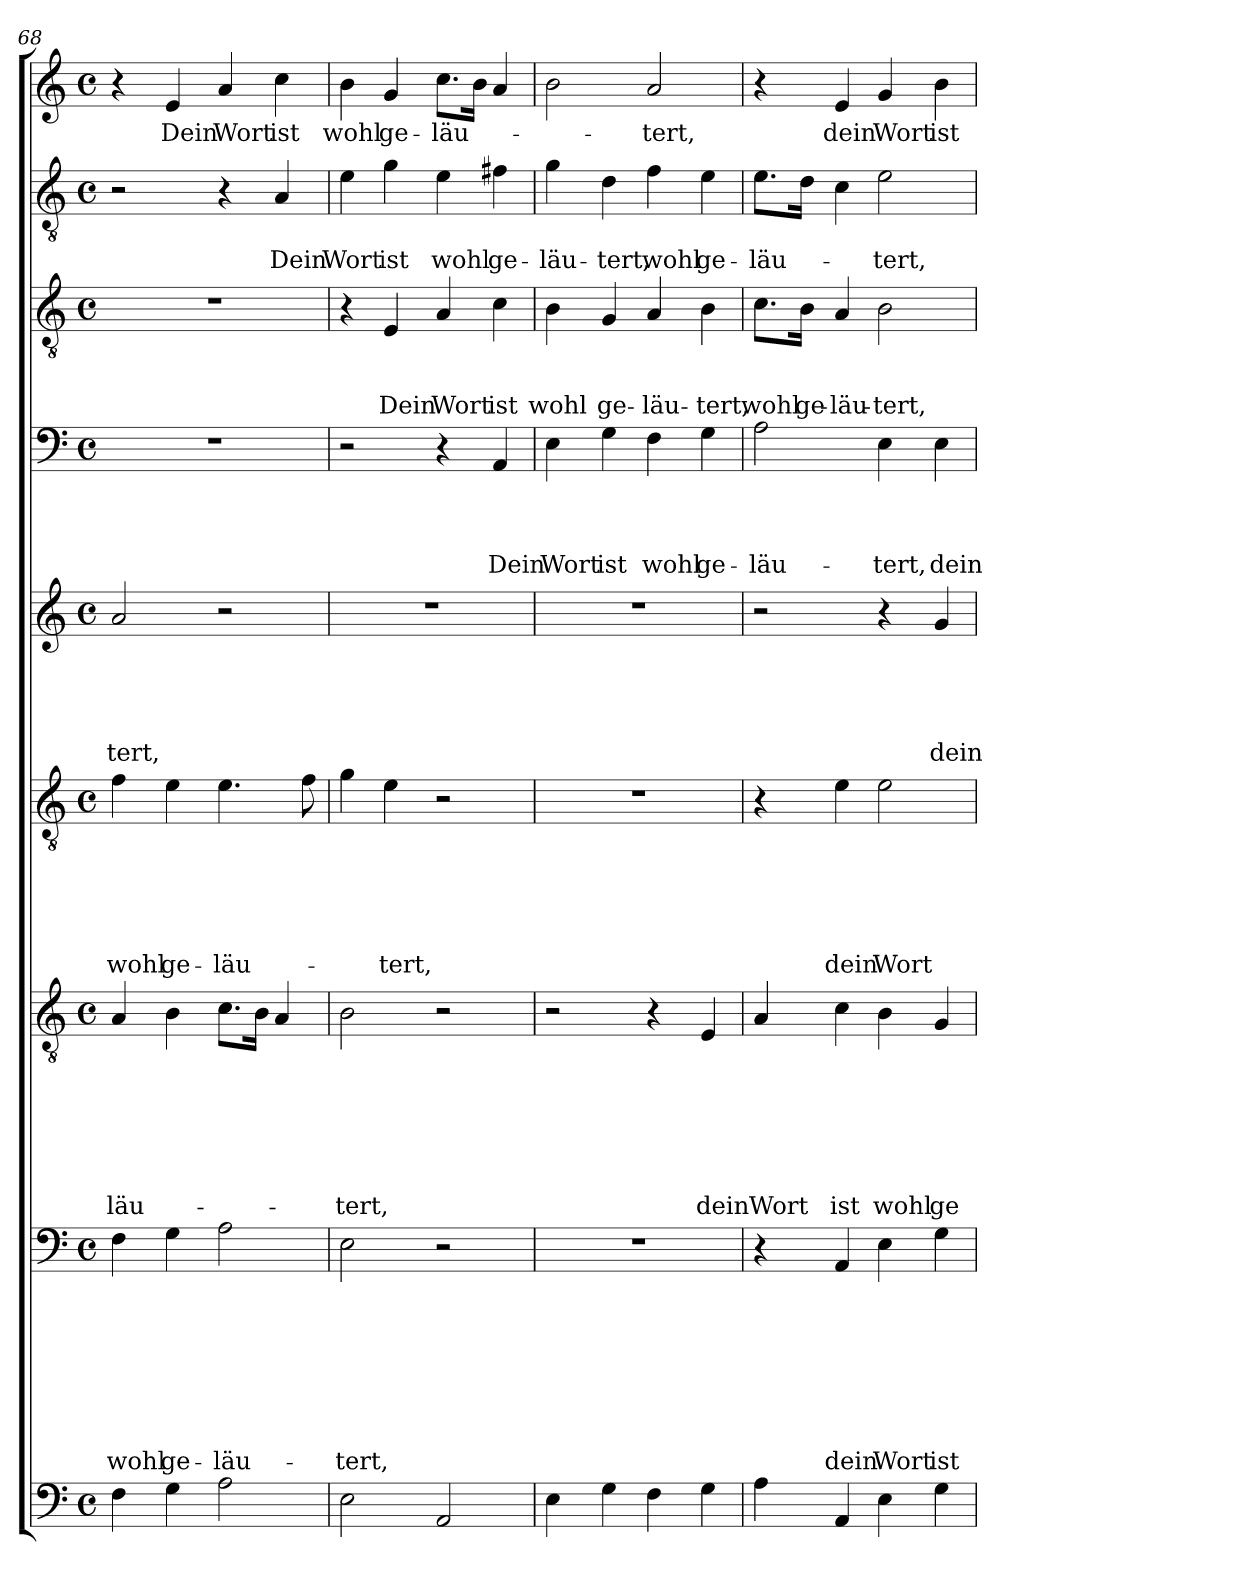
**kern	**kern	**text	**text	**text	**text	**text	**text	**text	**text	**kern	**text	**text	**text	**text	**text	**text	**text	**kern	**text	**text	**text	**text	**text	**text	**kern	**text	**text	**text	**text	**text	**kern	**text	**text	**text	**text	**kern	**text	**text	**text	**kern	**text	**text	**kern	**text
*part9	*part8	*part8	*part8	*part8	*part8	*part8	*part8	*part8	*part8	*part7	*part7	*part7	*part7	*part7	*part7	*part7	*part7	*part6	*part6	*part6	*part6	*part6	*part6	*part6	*part5	*part5	*part5	*part5	*part5	*part5	*part4	*part4	*part4	*part4	*part4	*part3	*part3	*part3	*part3	*part2	*part2	*part2	*part1	*part1
*staff9	*staff8	*staff8	*staff8	*staff8	*staff8	*staff8	*staff8	*staff8	*staff8	*staff7	*staff7	*staff7	*staff7	*staff7	*staff7	*staff7	*staff7	*staff6	*staff6	*staff6	*staff6	*staff6	*staff6	*staff6	*staff5	*staff5	*staff5	*staff5	*staff5	*staff5	*staff4	*staff4	*staff4	*staff4	*staff4	*staff3	*staff3	*staff3	*staff3	*staff2	*staff2	*staff2	*staff1	*staff1
*clefF4	*clefF4	*	*	*	*	*	*	*	*	*clefGv2	*	*	*	*	*	*	*	*clefGv2	*	*	*	*	*	*	*clefG2	*	*	*	*	*	*clefF4	*	*	*	*	*clefGv2	*	*	*	*clefGv2	*	*	*clefG2	*
*k[]	*k[]	*	*	*	*	*	*	*	*	*k[]	*	*	*	*	*	*	*	*k[]	*	*	*	*	*	*	*k[]	*	*	*	*	*	*k[]	*	*	*	*	*k[]	*	*	*	*k[]	*	*	*k[]	*
*C:	*C:	*	*	*	*	*	*	*	*	*C:	*	*	*	*	*	*	*	*C:	*	*	*	*	*	*	*C:	*	*	*	*	*	*C:	*	*	*	*	*C:	*	*	*	*C:	*	*	*C:	*
*M4/4	*M4/4	*	*	*	*	*	*	*	*	*M4/4	*	*	*	*	*	*	*	*M4/4	*	*	*	*	*	*	*M4/4	*	*	*	*	*	*M4/4	*	*	*	*	*M4/4	*	*	*	*M4/4	*	*	*M4/4	*
*met(c)	*met(c)	*	*	*	*	*	*	*	*	*met(c)	*	*	*	*	*	*	*	*met(c)	*	*	*	*	*	*	*met(c)	*	*	*	*	*	*met(c)	*	*	*	*	*met(c)	*	*	*	*met(c)	*	*	*met(c)	*
=68	=68	=68	=68	=68	=68	=68	=68	=68	=68	=68	=68	=68	=68	=68	=68	=68	=68	=68	=68	=68	=68	=68	=68	=68	=68	=68	=68	=68	=68	=68	=68	=68	=68	=68	=68	=68	=68	=68	=68	=68	=68	=68	=68	=68
!	!	!	!	!	!	!	!	!	!LO:LY:b	!	!	!	!	!	!	!	!LO:LY:b	!	!	!	!	!	!	!LO:LY:b	!	!	!	!	!	!LO:LY:b	!	!	!	!	!	!	!	!	!	!	!	!	!	!
4F\	4F\	.	.	.	.	.	.	.	wohl	4A/	.	.	.	.	.	.	-läu-	4f\	.	.	.	.	.	wohl	2a/	.	.	.	.	-tert,	1r	.	.	.	.	1r	.	.	.	2r	.	.	4r	.
!	!	!	!	!	!	!	!	!	!LO:LY:b	!	!	!	!	!	!	!	!	!	!	!	!	!	!	!LO:LY:b	!	!	!	!	!	!	!	!	!	!	!	!	!	!	!	!	!	!	!	!LO:LY:b
4G\	4G\	.	.	.	.	.	.	.	ge-	4B\	.	.	.	.	.	.	.	4e\	.	.	.	.	.	ge-	.	.	.	.	.	.	.	.	.	.	.	.	.	.	.	.	.	.	4e/	Dein
!	!	!	!	!	!	!	!	!	!LO:LY:b	!	!	!	!	!	!	!	!	!	!	!	!	!	!	!LO:LY:b	!	!	!	!	!	!	!	!	!	!	!	!	!	!	!	!	!	!	!	!LO:LY:b
2A\	2A\	.	.	.	.	.	.	.	-läu-	8.c\L	.	.	.	.	.	.	.	4.e\	.	.	.	.	.	-läu-	2r	.	.	.	.	.	.	.	.	.	.	.	.	.	.	4r	.	.	4a/	Wort
.	.	.	.	.	.	.	.	.	.	16B\Jk	.	.	.	.	.	.	.	.	.	.	.	.	.	.	.	.	.	.	.	.	.	.	.	.	.	.	.	.	.	.	.	.	.	.
!	!	!	!	!	!	!	!	!	!	!	!	!	!	!	!	!	!	!	!	!	!	!	!	!	!	!	!	!	!	!	!	!	!	!	!	!	!	!	!	!	!	!LO:LY:b	!	!LO:LY:b
.	.	.	.	.	.	.	.	.	.	4A/	.	.	.	.	.	.	.	.	.	.	.	.	.	.	.	.	.	.	.	.	.	.	.	.	.	.	.	.	.	4A/	.	Dein	4cc\	ist
.	.	.	.	.	.	.	.	.	.	.	.	.	.	.	.	.	.	8f\	.	.	.	.	.	.	.	.	.	.	.	.	.	.	.	.	.	.	.	.	.	.	.	.	.	.
=69	=69	=69	=69	=69	=69	=69	=69	=69	=69	=69	=69	=69	=69	=69	=69	=69	=69	=69	=69	=69	=69	=69	=69	=69	=69	=69	=69	=69	=69	=69	=69	=69	=69	=69	=69	=69	=69	=69	=69	=69	=69	=69	=69	=69
!	!	!	!	!	!	!	!	!	!LO:LY:b	!	!	!	!	!	!	!	!LO:LY:b	!	!	!	!	!	!	!	!	!	!	!	!	!	!	!	!	!	!	!	!	!	!	!	!	!LO:LY:b	!	!LO:LY:b
2E\	2E\	.	.	.	.	.	.	.	-tert,	2B\	.	.	.	.	.	.	-tert,	4g\	.	.	.	.	.	.	1r	.	.	.	.	.	2r	.	.	.	.	4r	.	.	.	4e\	.	Wort	4b\	wohl
!	!	!	!	!	!	!	!	!	!	!	!	!	!	!	!	!	!	!	!	!	!	!	!	!LO:LY:b	!	!	!	!	!	!	!	!	!	!	!	!	!	!	!LO:LY:b	!	!	!LO:LY:b	!	!LO:LY:b
.	.	.	.	.	.	.	.	.	.	.	.	.	.	.	.	.	.	4e\	.	.	.	.	.	-tert,	.	.	.	.	.	.	.	.	.	.	.	4E/	.	.	Dein	4g\	.	ist	4g/	ge-
!	!	!	!	!	!	!	!	!	!	!	!	!	!	!	!	!	!	!	!	!	!	!	!	!	!	!	!	!	!	!	!	!	!	!	!	!	!	!	!LO:LY:b	!	!	!LO:LY:b	!	!LO:LY:b
2AA/	2r	.	.	.	.	.	.	.	.	2r	.	.	.	.	.	.	.	2r	.	.	.	.	.	.	.	.	.	.	.	.	4r	.	.	.	.	4A/	.	.	Wort	4e\	.	wohl	8.cc\L	-läu-
.	.	.	.	.	.	.	.	.	.	.	.	.	.	.	.	.	.	.	.	.	.	.	.	.	.	.	.	.	.	.	.	.	.	.	.	.	.	.	.	.	.	.	16b\Jk	.
!	!	!	!	!	!	!	!	!	!	!	!	!	!	!	!	!	!	!	!	!	!	!	!	!	!	!	!	!	!	!	!	!	!	!	!LO:LY:b	!	!	!	!LO:LY:b	!	!	!LO:LY:b	!	!
.	.	.	.	.	.	.	.	.	.	.	.	.	.	.	.	.	.	.	.	.	.	.	.	.	.	.	.	.	.	.	4AA/	.	.	.	Dein	4c\	.	.	ist	4f#X\	.	ge-	4a/	.
!!LO:LB:g=z
=70	=70	=70	=70	=70	=70	=70	=70	=70	=70	=70	=70	=70	=70	=70	=70	=70	=70	=70	=70	=70	=70	=70	=70	=70	=70	=70	=70	=70	=70	=70	=70	=70	=70	=70	=70	=70	=70	=70	=70	=70	=70	=70	=70	=70
!	!	!	!	!	!	!	!	!	!	!	!	!	!	!	!	!	!	!	!	!	!	!	!	!	!	!	!	!	!	!	!	!	!	!	!LO:LY:b	!	!	!	!LO:LY:b	!	!	!LO:LY:b	!	!
4E\	1r	.	.	.	.	.	.	.	.	2r	.	.	.	.	.	.	.	1r	.	.	.	.	.	.	1r	.	.	.	.	.	4E\	.	.	.	Wort	4B\	.	.	wohl	4g\	.	-läu-	2b\	.
!	!	!	!	!	!	!	!	!	!	!	!	!	!	!	!	!	!	!	!	!	!	!	!	!	!	!	!	!	!	!	!	!	!	!	!LO:LY:b	!	!	!	!LO:LY:b	!	!	!LO:LY:b	!	!
4G\	.	.	.	.	.	.	.	.	.	.	.	.	.	.	.	.	.	.	.	.	.	.	.	.	.	.	.	.	.	.	4G\	.	.	.	ist	4G/	.	.	ge-	4d\	.	-tert,	.	.
!	!	!	!	!	!	!	!	!	!	!	!	!	!	!	!	!	!	!	!	!	!	!	!	!	!	!	!	!	!	!	!	!	!	!	!LO:LY:b	!	!	!	!LO:LY:b	!	!	!LO:LY:b	!	!LO:LY:b
4F\	.	.	.	.	.	.	.	.	.	4r	.	.	.	.	.	.	.	.	.	.	.	.	.	.	.	.	.	.	.	.	4F\	.	.	.	wohl	4A/	.	.	-läu-	4f\	.	wohl	2a/	-tert,
!	!	!	!	!	!	!	!	!	!	!	!	!	!	!	!	!	!LO:LY:b	!	!	!	!	!	!	!	!	!	!	!	!	!	!	!	!	!	!LO:LY:b	!	!	!	!LO:LY:b	!	!	!LO:LY:b	!	!
4G\	.	.	.	.	.	.	.	.	.	4E/	.	.	.	.	.	.	dein	.	.	.	.	.	.	.	.	.	.	.	.	.	4G\	.	.	.	ge-	4B\	.	.	-tert,	4e\	.	ge-	.	.
=71	=71	=71	=71	=71	=71	=71	=71	=71	=71	=71	=71	=71	=71	=71	=71	=71	=71	=71	=71	=71	=71	=71	=71	=71	=71	=71	=71	=71	=71	=71	=71	=71	=71	=71	=71	=71	=71	=71	=71	=71	=71	=71	=71	=71
!	!	!	!	!	!	!	!	!	!	!	!	!	!	!	!	!	!LO:LY:b	!	!	!	!	!	!	!	!	!	!	!	!	!	!	!	!	!	!LO:LY:b	!	!	!	!LO:LY:b	!	!	!LO:LY:b	!	!
4A\	4r	.	.	.	.	.	.	.	.	4A/	.	.	.	.	.	.	Wort	4r	.	.	.	.	.	.	2r	.	.	.	.	.	2A\	.	.	.	-läu-	8.c\L	.	.	wohl	8.e\L	.	-läu-	4r	.
!	!	!	!	!	!	!	!	!	!	!	!	!	!	!	!	!	!	!	!	!	!	!	!	!	!	!	!	!	!	!	!	!	!	!	!	!	!	!	!LO:LY:b	!	!	!	!	!
.	.	.	.	.	.	.	.	.	.	.	.	.	.	.	.	.	.	.	.	.	.	.	.	.	.	.	.	.	.	.	.	.	.	.	.	16B\Jk	.	.	ge-	16d\Jk	.	.	.	.
!	!	!	!	!	!	!	!	!	!LO:LY:b	!	!	!	!	!	!	!	!LO:LY:b	!	!	!	!	!	!	!LO:LY:b	!	!	!	!	!	!	!	!	!	!	!	!	!	!	!LO:LY:b	!	!	!	!	!LO:LY:b
4AA/	4AA/	.	.	.	.	.	.	.	dein	4c\	.	.	.	.	.	.	ist	4e\	.	.	.	.	.	dein	.	.	.	.	.	.	.	.	.	.	.	4A/	.	.	-läu-	4c\	.	.	4e/	dein
!	!	!	!	!	!	!	!	!	!LO:LY:b	!	!	!	!	!	!	!	!LO:LY:b	!	!	!	!	!	!	!LO:LY:b	!	!	!	!	!	!	!	!	!	!	!LO:LY:b	!	!	!	!LO:LY:b	!	!	!LO:LY:b	!	!LO:LY:b
4E\	4E\	.	.	.	.	.	.	.	Wort	4B\	.	.	.	.	.	.	wohl	2e\	.	.	.	.	.	Wort	4r	.	.	.	.	.	4E\	.	.	.	-tert,	2B\	.	.	-tert,	2e\	.	-tert,	4g/	Wort
!	!	!	!	!	!	!	!	!	!LO:LY:b	!	!	!	!	!	!	!	!LO:LY:b	!	!	!	!	!	!	!	!	!	!	!	!	!LO:LY:b	!	!	!	!	!LO:LY:b	!	!	!	!	!	!	!	!	!LO:LY:b
4G\	4G\	.	.	.	.	.	.	.	ist	4G/	.	.	.	.	.	.	ge-	.	.	.	.	.	.	.	4g/	.	.	.	.	dein	4E\	.	.	.	dein	.	.	.	.	.	.	.	4b\	ist
=	=	=	=	=	=	=	=	=	=	=	=	=	=	=	=	=	=	=	=	=	=	=	=	=	=	=	=	=	=	=	=	=	=	=	=	=	=	=	=	=	=	=	=	=
*-	*-	*-	*-	*-	*-	*-	*-	*-	*-	*-	*-	*-	*-	*-	*-	*-	*-	*-	*-	*-	*-	*-	*-	*-	*-	*-	*-	*-	*-	*-	*-	*-	*-	*-	*-	*-	*-	*-	*-	*-	*-	*-	*-	*-
